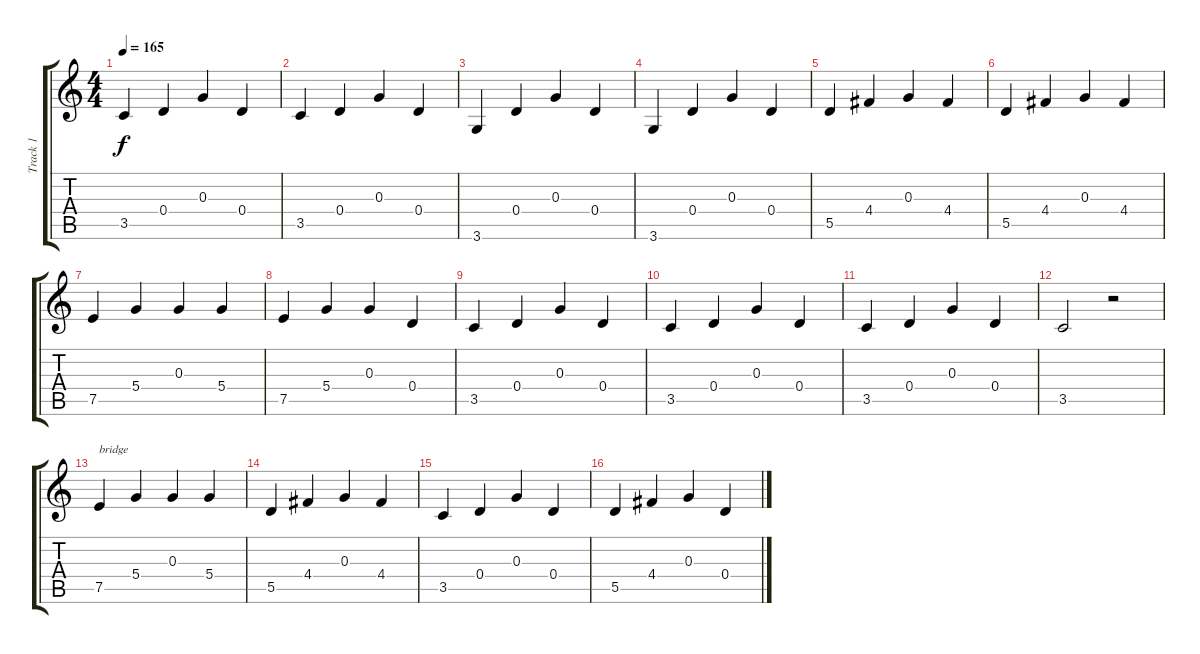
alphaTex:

\track ("Track 1" "Track 1") {instrument acousticguitarsteel}
\staff {score tabs}
\tuning (E4 B3 G3 D3 A2 E2) {hide}
\ts (4 4)
\tempo 165
\clef g2
\ks c
3.5.4{dy f} 0.4.4 0.3.4 0.4.4 |
3.5.4 0.4.4 0.3.4 0.4.4 |
3.6.4 0.4.4 0.3.4 0.4.4 |
3.6.4 0.4.4 0.3.4 0.4.4 |
5.5.4 4.4.4 0.3.4 4.4.4 |
5.5.4 4.4.4 0.3.4 4.4.4 |
7.5.4 5.4.4 0.3.4 5.4.4 |
7.5.4 5.4.4 0.3.4 0.4.4 |
3.5.4 0.4.4 0.3.4 0.4.4 |
3.5.4 0.4.4 0.3.4 0.4.4 |
3.5.4 0.4.4 0.3.4 0.4.4 |
3.5.2 r.2 |
7.5.4{txt "bridge"} 5.4.4 0.3.4 5.4.4 |
5.5.4 4.4.4 0.3.4 4.4.4 |
3.5.4 0.4.4 0.3.4 0.4.4 |
5.5.4 4.4.4 0.3.4 0.4.4
